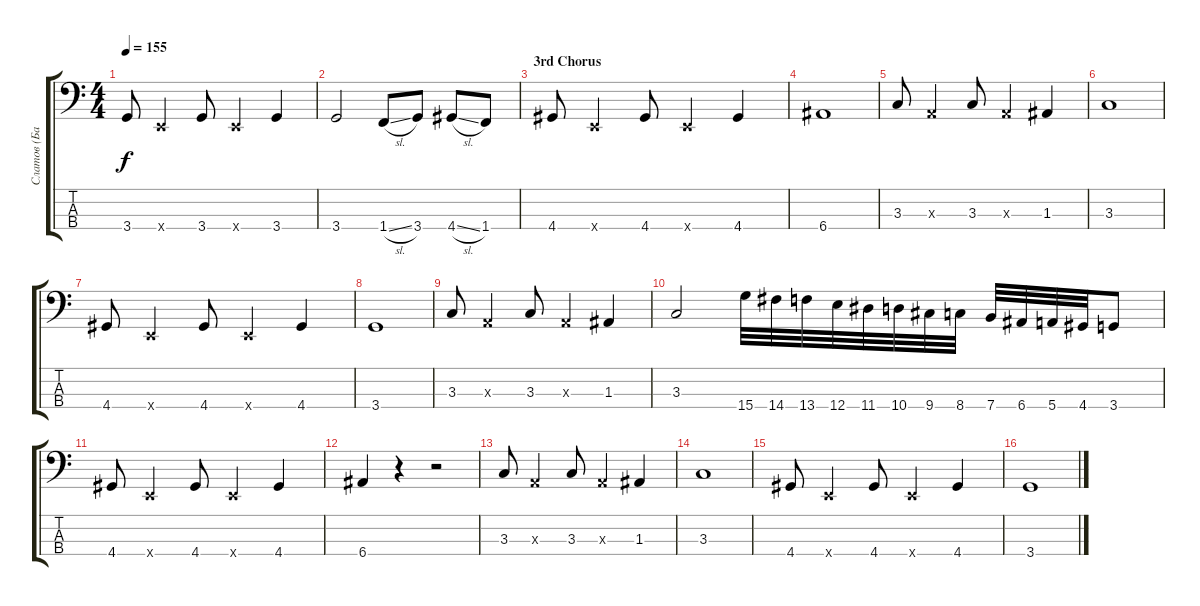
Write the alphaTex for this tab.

\track ("Слатов (Бас)" "Слатов (Ба") {instrument electricbassfinger}
\staff {score tabs}
\tuning (G2 D2 A1 E1) {hide}
\ts (4 4)
\tempo 155
\clef f4
\ks c
3.4.8{dy f} 0.4{x}.4 3.4.8 0.4{x}.4 3.4.4 |
3.4.2 1.4{sl}.8 3.4.8 4.4{sl}.8 1.4.8 |
\section ("" "3rd Chorus")
4.4.8 0.4{x}.4 4.4.8 0.4{x}.4 4.4.4 |
6.4.1 |
3.3.8 0.3{x}.4 3.3.8 0.3{x}.4 1.3.4 |
3.3.1 |
4.4.8 0.4{x}.4 4.4.8 0.4{x}.4 4.4.4 |
3.4.1 |
3.3.8 0.3{x}.4 3.3.8 0.3{x}.4 1.3.4 |
3.3.2 15.4.32{instrument guitarfretnoise} 14.4.32 13.4.32 12.4.32 11.4.32 10.4.32 9.4.32 8.4.32 7.4.32 6.4.32 5.4.32 4.4.32 3.4.8 |
4.4.8{instrument electricbassfinger} 0.4{x}.4 4.4.8 0.4{x}.4 4.4.4 |
6.4.4 r.4 r.2 |
3.3.8 0.3{x}.4 3.3.8 0.3{x}.4 1.3.4 |
3.3.1 |
4.4.8 0.4{x}.4 4.4.8 0.4{x}.4 4.4.4 |
3.4.1
